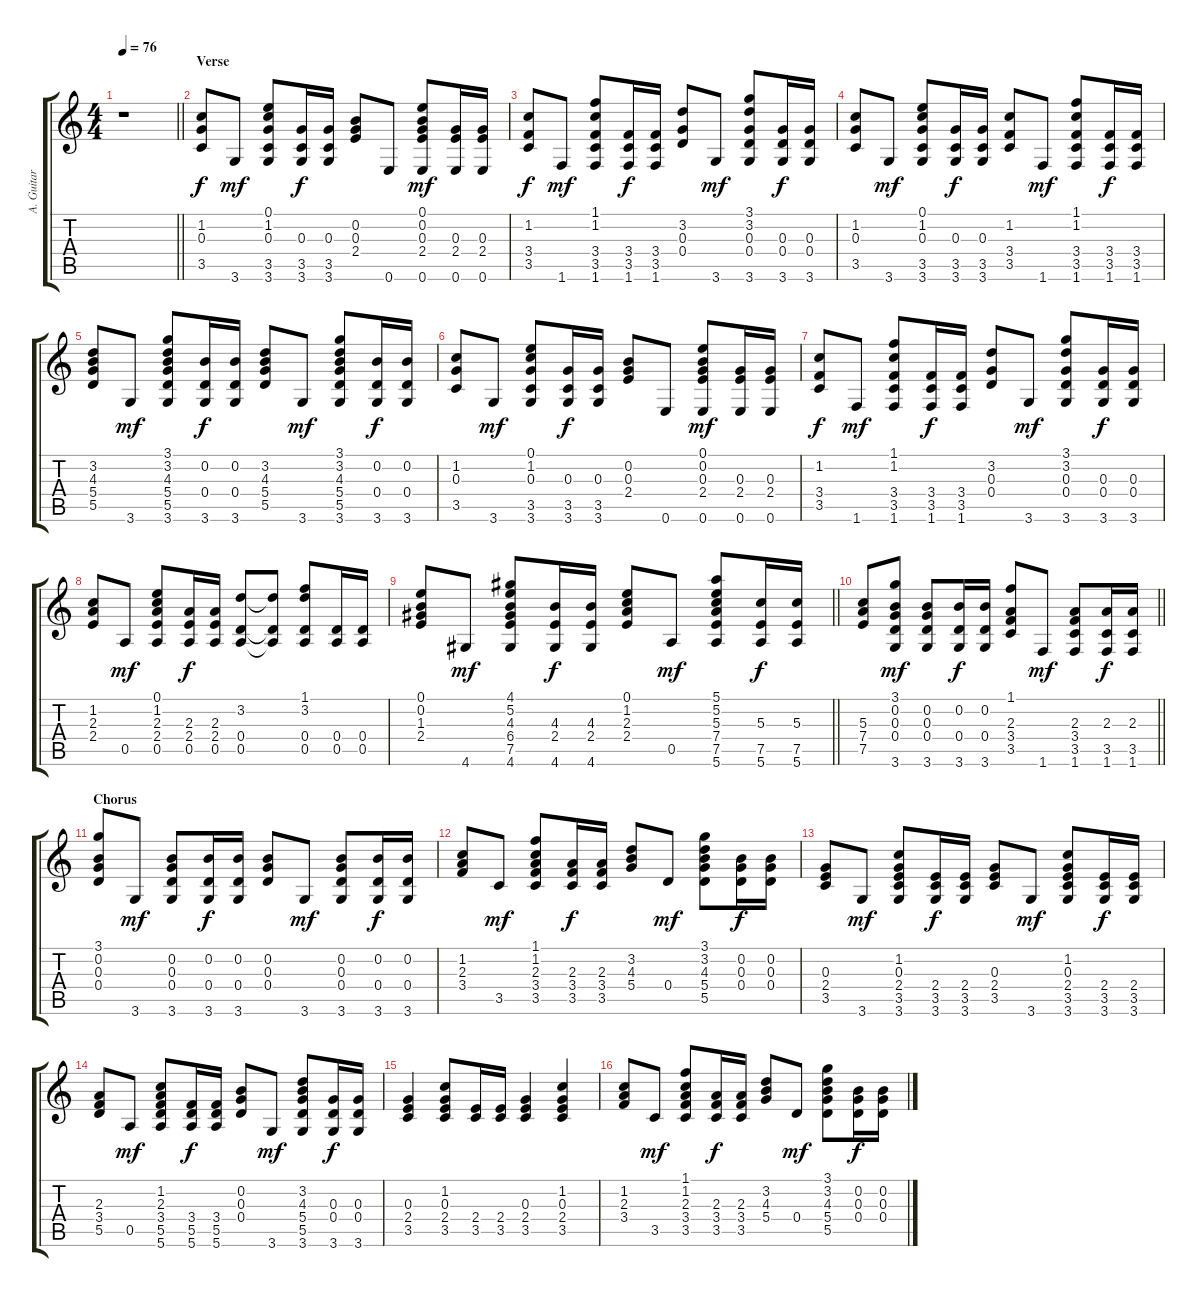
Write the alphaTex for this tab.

\track ("A. Guitar" "A. Guitar") {instrument acousticguitarsteel}
\staff {score tabs}
\tuning (E4 B3 G3 D3 A2 E2) {hide}
\ts (4 4)
\tempo 76
\clef g2
\barLineRight lightlight
\ks c
r.1{dy f} |
\section ("" "Verse")
(1.2 0.3 3.5).8 3.6.8{dy mf} (0.1 1.2 0.3 3.5 3.6).8 (0.3 3.5 3.6).16{dy f} (0.3 3.5 3.6).16 (0.2 0.3 2.4).8 0.6.8 (0.1 0.2 0.3 2.4 0.6).8{dy mf} (0.3 2.4 0.6).16 (0.3 2.4 0.6).16 |
(1.2 3.4 3.5).8{dy f} 1.6.8{dy mf} (1.1 1.2 3.4 3.5 1.6).8 (3.4 3.5 1.6).16{dy f} (3.4 3.5 1.6).16 (3.2 0.3 0.4).8 3.6.8{dy mf} (3.1 3.2 0.3 0.4 3.6).8 (0.3 0.4 3.6).16{dy f} (0.3 0.4 3.6).16 |
(1.2 0.3 3.5).8 3.6.8{dy mf} (0.1 1.2 0.3 3.5 3.6).8 (0.3 3.5 3.6).16{dy f} (0.3 3.5 3.6).16 (1.2 3.4 3.5).8 1.6.8{dy mf} (1.1 1.2 3.4 3.5 1.6).8 (3.4 3.5 1.6).16{dy f} (3.4 3.5 1.6).16 |
(3.2 4.3 5.4 5.5).8 3.6.8{dy mf} (3.1 3.2 4.3 5.4 5.5 3.6).8 (0.2 0.4 3.6).16{dy f} (0.2 0.4 3.6).16 (3.2 4.3 5.4 5.5).8 3.6.8{dy mf} (3.1 3.2 4.3 5.4 5.5 3.6).8 (0.2 0.4 3.6).16{dy f} (0.2 0.4 3.6).16 |
(1.2 0.3 3.5).8 3.6.8{dy mf} (0.1 1.2 0.3 3.5 3.6).8 (0.3 3.5 3.6).16{dy f} (0.3 3.5 3.6).16 (0.2 0.3 2.4).8 0.6.8 (0.1 0.2 0.3 2.4 0.6).8{dy mf} (0.3 2.4 0.6).16 (0.3 2.4 0.6).16 |
(1.2 3.4 3.5).8{dy f} 1.6.8{dy mf} (1.1 1.2 3.4 3.5 1.6).8 (3.4 3.5 1.6).16{dy f} (3.4 3.5 1.6).16 (3.2 0.3 0.4).8 3.6.8{dy mf} (3.1 3.2 0.3 0.4 3.6).8 (0.3 0.4 3.6).16{dy f} (0.3 0.4 3.6).16 |
(1.2 2.3 2.4).8 0.5.8{dy mf} (0.1 1.2 2.3 2.4 0.5).8 (2.3 2.4 0.5).16{dy f} (2.3 2.4 0.5).16 (3.2 0.4 0.5).8 (3.2{t} 0.4{t} 0.5{t}).8 (1.1 3.2 0.4 0.5).8 (0.4 0.5).16 (0.4 0.5).16 |
\barLineRight lightlight
(0.1 0.2 1.3 2.4).8 4.6.8{dy mf} (4.1 5.2 4.3 6.4 7.5 4.6).8 (4.3 2.4 4.6).16{dy f} (4.3 2.4 4.6).16 (0.1 1.2 2.3 2.4).8 0.5.8{dy mf} (5.1 5.2 5.3 7.4 7.5 5.6).8 (5.3 7.5 5.6).16{dy f} (5.3 7.5 5.6).16 |
\barLineRight lightlight
(5.3 7.4 7.5).8 (3.1 0.2 0.3 0.4 3.6).8{dy mf} (0.2 0.3 0.4 3.6).8 (0.2 0.4 3.6).16{dy f} (0.2 0.4 3.6).16 (1.1 2.3 3.4 3.5).8 1.6.8{dy mf} (2.3 3.4 3.5 1.6).8 (2.3 3.5 1.6).16{dy f} (2.3 3.5 1.6).16 |
\section ("" "Chorus")
(3.1 0.2 0.3 0.4).8 3.6.8{dy mf} (0.2 0.3 0.4 3.6).8 (0.2 0.4 3.6).16{dy f} (0.2 0.4 3.6).16 (0.2 0.3 0.4).8 3.6.8{dy mf} (0.2 0.3 0.4 3.6).8 (0.2 0.4 3.6).16{dy f} (0.2 0.4 3.6).16 |
(1.2 2.3 3.4).8 3.5.8{dy mf} (1.1 1.2 2.3 3.4 3.5).8 (2.3 3.4 3.5).16{dy f} (2.3 3.4 3.5).16 (3.2 4.3 5.4).8 0.4.8{dy mf} (3.1 3.2 4.3 5.4 5.5).8 (0.2 0.3 0.4).16{dy f} (0.2 0.3 0.4).16 |
(0.3 2.4 3.5).8 3.6.8{dy mf} (1.2 0.3 2.4 3.5 3.6).8 (2.4 3.5 3.6).16{dy f} (2.4 3.5 3.6).16 (0.3 2.4 3.5).8 3.6.8{dy mf} (1.2 0.3 2.4 3.5 3.6).8 (2.4 3.5 3.6).16{dy f} (2.4 3.5 3.6).16 |
(2.3 3.4 5.5).8 0.5.8{dy mf} (1.2 2.3 3.4 5.5 5.6).8 (3.4 5.5 5.6).16{dy f} (3.4 5.5 5.6).16 (0.2 0.3 0.4).8 3.6.8{dy mf} (3.2 4.3 5.4 5.5 3.6).8 (0.3 0.4 3.6).16{dy f} (0.3 0.4 3.6).16 |
(0.3 2.4 3.5).4 (1.2 0.3 2.4 3.5).8 (2.4 3.5).16 (2.4 3.5).16 (0.3 2.4 3.5).4 (1.2 0.3 2.4 3.5).4 |
(1.2 2.3 3.4).8 3.5.8{dy mf} (1.1 1.2 2.3 3.4 3.5).8 (2.3 3.4 3.5).16{dy f} (2.3 3.4 3.5).16 (3.2 4.3 5.4).8 0.4.8{dy mf} (3.1 3.2 4.3 5.4 5.5).8 (0.2 0.3 0.4).16{dy f} (0.2 0.3 0.4).16
